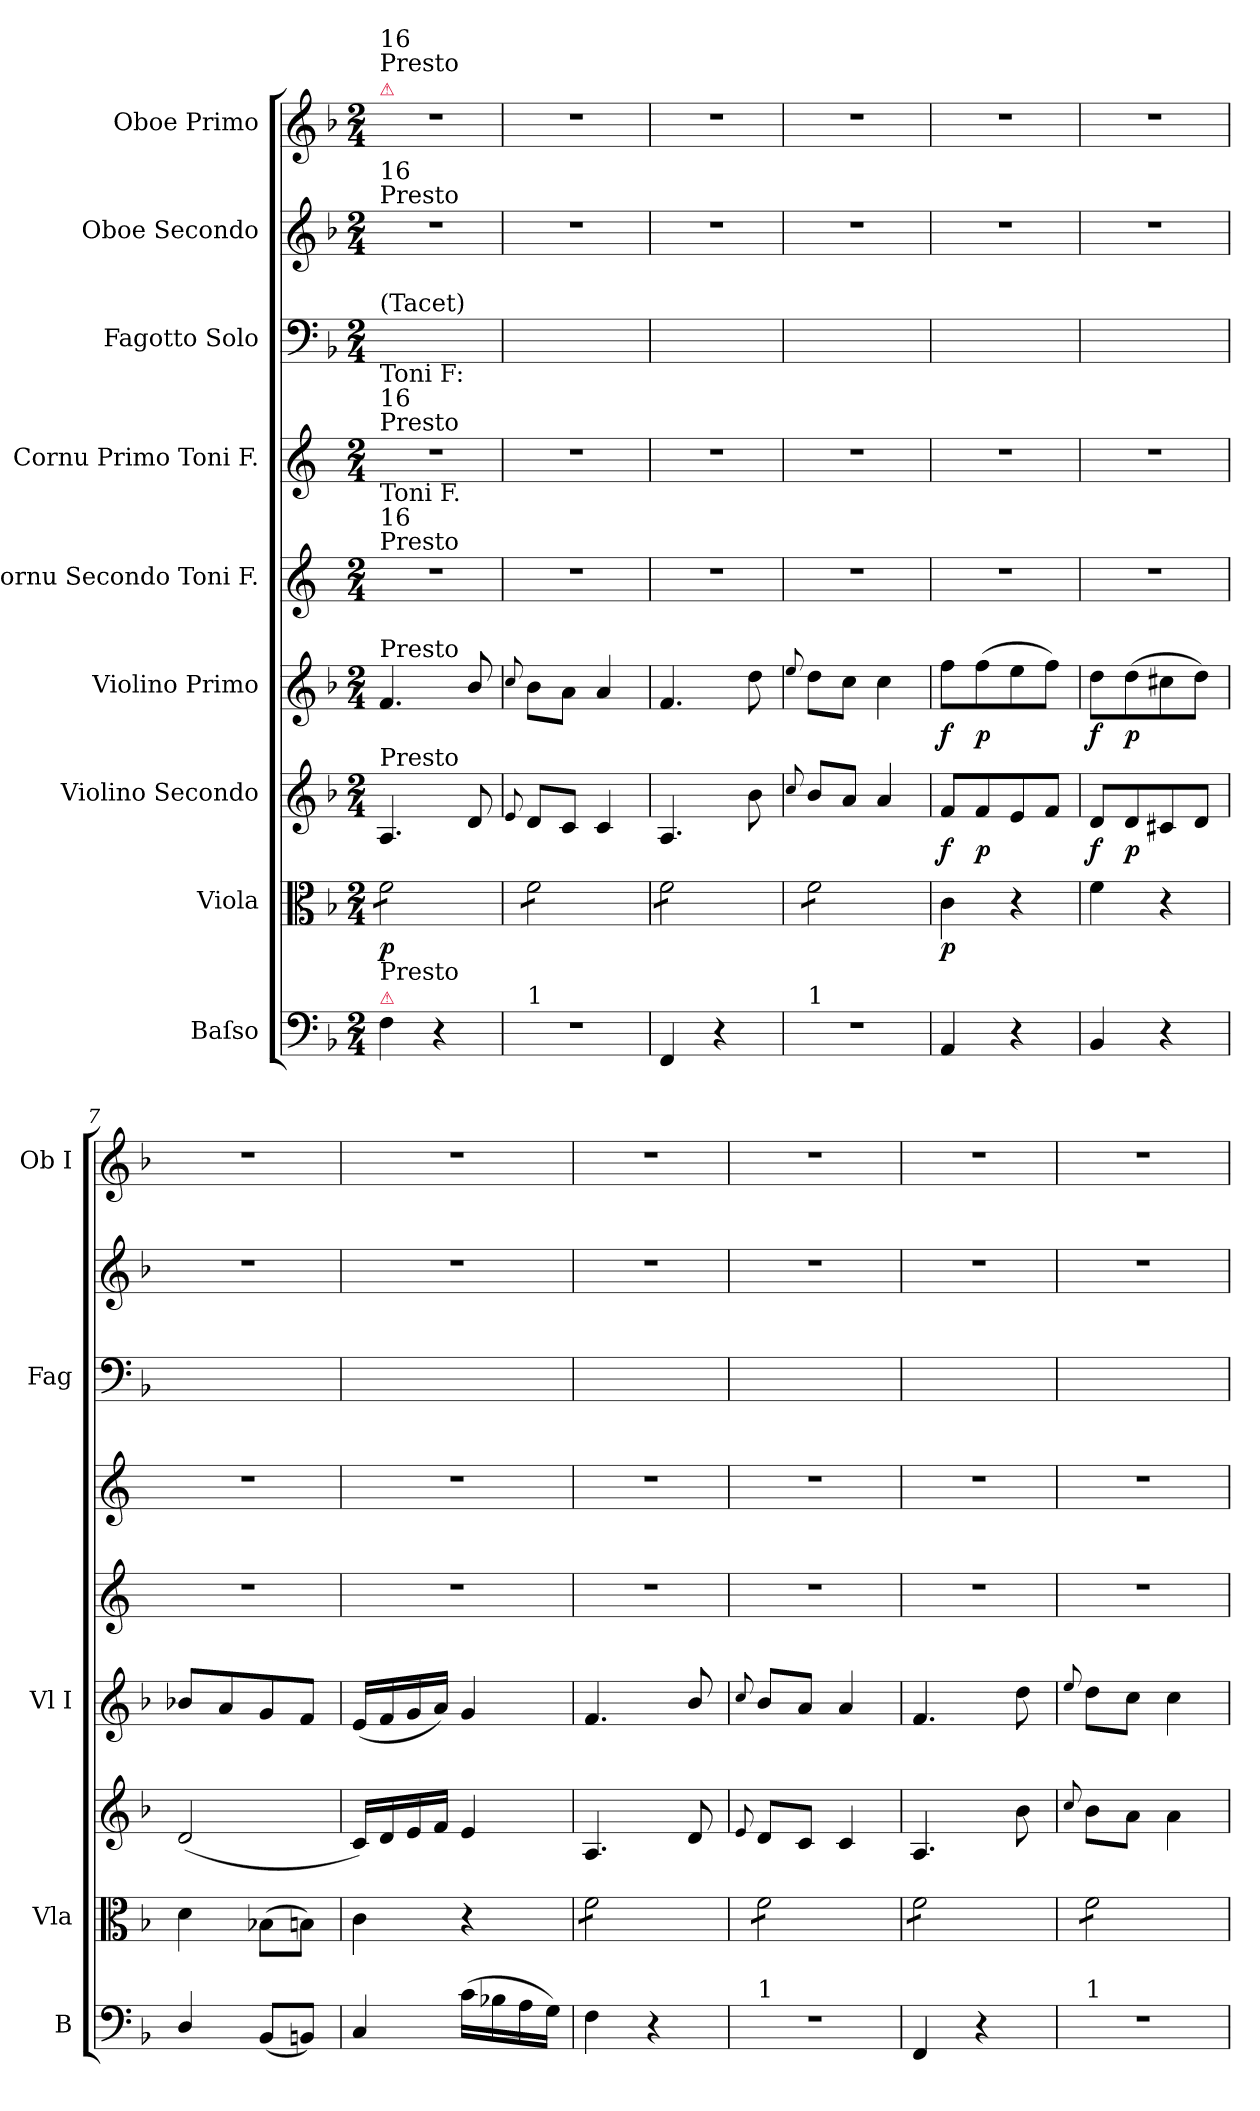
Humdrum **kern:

**kern	**dynam	**kern	**dynam	**kern	**dynam	**kern	**dynam	**kern	**kern	**kern	**kern	**kern
*part9	*part9	*part8	*part8	*part7	*part7	*part6	*part6	*part5	*part4	*part3	*part2	*part1
*staff9	*staff9	*staff8	*staff8	*staff7	*staff7	*staff6	*staff6	*staff5	*staff4	*staff3	*staff2	*staff1
*I"Baſso	*	*I"Viola	*	*I"Violino Secondo	*	*I"Violino Primo	*	*I"Cornu Secondo Toni F.	*I"Cornu Primo Toni F.	*I"Fagotto Solo	*I"Oboe Secondo	*I"Oboe Primo
*I'B	*	*I'Vla	*	*	*	*I'Vl I	*	*	*	*I'Fag	*	*I'Ob I
*clefF4	*	*clefC3	*	*clefG2	*	*clefG2	*	*clefG2	*clefG2	*clefF4	*clefG2	*clefG2
*	*	*	*	*	*	*	*	*ITrd4c7	*ITrd4c7	*	*	*
*k[b-]	*	*k[b-]	*	*k[b-]	*	*k[b-]	*	*k[b-]	*k[b-]	*k[b-]	*k[b-]	*k[b-]
*F:	*	*F:	*	*F:	*	*F:	*	*	*	*F:	*F:	*F:
*M2/4	*	*M2/4	*	*M2/4	*	*M2/4	*	*M2/4	*M2/4	*M2/4	*M2/4	*M2/4
=1	=1	=1	=1	=1	=1	=1	=1	=1	=1	=1	=1	=1
!	!	!	!	!	!	!	!	!	!	!	!	!LO:TX:a:color=crimson:t=⚠
!	!	!	!	!	!	!	!	!	!	!	!	!LO:TX:a:t=Presto
!	!	!	!	!	!	!	!	!	!	!	!	!LO:TX:a:t=16
!	!	!	!	!	!	!	!	!	!	!	!LO:TX:a:t=Presto	!
!	!	!	!	!	!	!	!	!	!	!	!LO:TX:a:t=16	!
!	!	!	!	!	!	!	!	!	!	!LO:TX:a:t=(Tacet)	!	!
!	!	!	!	!	!	!	!	!	!LO:TX:a:t=Presto	!	!	!
!	!	!	!	!	!	!	!	!	!LO:TX:a:t=16	!	!	!
!	!	!	!	!	!	!	!	!	!LO:TX:a:t=Toni F&colon;	!	!	!
!	!	!	!	!	!	!	!	!LO:TX:a:t=Presto	!	!	!	!
!	!	!	!	!	!	!	!	!LO:TX:a:t=16	!	!	!	!
!	!	!	!	!	!	!	!	!LO:TX:a:t=Toni F.	!	!	!	!
!	!	!	!	!	!	!LO:TX:a:t=Presto	!	!	!	!	!	!
!	!	!	!	!LO:TX:a:t=Presto	!	!	!	!	!	!	!	!
!	!	!LO:TX:a:t=Presto	!	!	!	!	!	!	!	!	!	!
!LO:TX:a:color=crimson:t=⚠	!	!	!	!	!	!	!	!	!	!	!	!
!LO:TX:a:t=Presto	!	!	!	!	!	!	!	!	!	!	!	!
!	!LO:DY:b	!	!	!	!LO:DY:b	!	!LO:DY:b	!	!	!	!	!
*	*	*tremolo	*	*	*	*	*	*	*	*	*	*
4F\	p&colon;	8f\L	p	4.A/	p&colon;	4.f/	pia&colon;	2r	2r	2ryy	2r	2r
.	.	8f\	.	.	.	.	.	.	.	.	.	.
4r	.	8f\	.	.	.	.	.	.	.	.	.	.
.	.	8f\J	.	8d/	.	8b-/	.	.	.	.	.	.
=2	=2	=2	=2	=2	=2	=2	=2	=2	=2	=2	=2	=2
.	.	.	.	8qqe/	.	8qqcc/	.	.	.	.	.	.
!LO:TX:a:t=1	!	!	!	!	!	!	!	!	!	!	!	!
2r	.	8f\L	.	8d/L	.	8b-\L	.	2r	2r	2ryy	2r	2r
.	.	8f\	.	8c/J	.	8a\J	.	.	.	.	.	.
.	.	8f\	.	4c/	.	4a/	.	.	.	.	.	.
.	.	8f\J	.	.	.	.	.	.	.	.	.	.
=3	=3	=3	=3	=3	=3	=3	=3	=3	=3	=3	=3	=3
4FF/	.	8f\L	.	4.A/	.	4.f/	.	2r	2r	2ryy	2r	2r
.	.	8f\	.	.	.	.	.	.	.	.	.	.
4r	.	8f\	.	.	.	.	.	.	.	.	.	.
.	.	8f\J	.	8b-\	.	8dd\	.	.	.	.	.	.
=4	=4	=4	=4	=4	=4	=4	=4	=4	=4	=4	=4	=4
.	.	.	.	8qqcc/	.	8qqee/	.	.	.	.	.	.
!LO:TX:a:t=1	!	!	!	!	!	!	!	!	!	!	!	!
2r	.	8f\L	.	8b-/L	.	8dd\L	.	2r	2r	2ryy	2r	2r
.	.	8f\	.	8a/J	.	8cc\J	.	.	.	.	.	.
.	.	8f\	.	4a/	.	4cc\	.	.	.	.	.	.
.	.	8f\J	.	.	.	.	.	.	.	.	.	.
*	*	*Xtremolo	*	*	*	*	*	*	*	*	*	*
=5	=5	=5	=5	=5	=5	=5	=5	=5	=5	=5	=5	=5
4AA/	.	4c\	p	8f/L	f	8ff\L	f	2r	2r	2ryy	2r	2r
.	.	.	.	8f/	p	(8ff\	p	.	.	.	.	.
4r	.	4r	.	8e/	.	8ee\	.	.	.	.	.	.
.	.	.	.	8f/J	.	8ff\J)	.	.	.	.	.	.
=6	=6	=6	=6	=6	=6	=6	=6	=6	=6	=6	=6	=6
4BB-/	.	4f\	.	8d/L	f	8dd\L	f	2r	2r	2ryy	2r	2r
.	.	.	.	8d/	p	(8dd\	p	.	.	.	.	.
4r	.	4r	.	8c#X/	.	8cc#X\	.	.	.	.	.	.
.	.	.	.	8d/J	.	8dd\J)	.	.	.	.	.	.
=7	=7	=7	=7	=7	=7	=7	=7	=7	=7	=7	=7	=7
4D/	.	4d\	.	(2d/	.	8b-X/L	.	2r	2r	2ryy	2r	2r
.	.	.	.	.	.	8a/	.	.	.	.	.	.
(8BB-/L	.	(8B-X\L	.	.	.	8g/	.	.	.	.	.	.
8BBn/J)	.	8Bn\J)	.	.	.	8f/J	.	.	.	.	.	.
=8	=8	=8	=8	=8	=8	=8	=8	=8	=8	=8	=8	=8
4C/	.	4c\	.	16c/LL)	.	(16e/LL	.	2r	2r	2ryy	2r	2r
.	.	.	.	16d/	.	16f/	.	.	.	.	.	.
.	.	.	.	16e/	.	16g/	.	.	.	.	.	.
.	.	.	.	16f/JJ	.	16a/JJ)	.	.	.	.	.	.
(16c\LL	.	4r	.	4e/	.	4g/	.	.	.	.	.	.
16B-X\	.	.	.	.	.	.	.	.	.	.	.	.
16A\	.	.	.	.	.	.	.	.	.	.	.	.
16G\JJ)	.	.	.	.	.	.	.	.	.	.	.	.
=9	=9	=9	=9	=9	=9	=9	=9	=9	=9	=9	=9	=9
*	*	*tremolo	*	*	*	*	*	*	*	*	*	*
4F\	.	8f\L	.	4.A/	.	4.f/	.	2r	2r	2ryy	2r	2r
.	.	8f\	.	.	.	.	.	.	.	.	.	.
4r	.	8f\	.	.	.	.	.	.	.	.	.	.
.	.	8f\J	.	8d/	.	8b-/	.	.	.	.	.	.
=10	=10	=10	=10	=10	=10	=10	=10	=10	=10	=10	=10	=10
.	.	.	.	8qqe/	.	8qqcc/	.	.	.	.	.	.
!LO:TX:a:t=1	!	!	!	!	!	!	!	!	!	!	!	!
2r	.	8f\L	.	8d/L	.	8b-/L	.	2r	2r	2ryy	2r	2r
.	.	8f\	.	8c/J	.	8a/J	.	.	.	.	.	.
.	.	8f\	.	4c/	.	4a/	.	.	.	.	.	.
.	.	8f\J	.	.	.	.	.	.	.	.	.	.
=11	=11	=11	=11	=11	=11	=11	=11	=11	=11	=11	=11	=11
4FF/	.	8f\L	.	4.A/	.	4.f/	.	2r	2r	2ryy	2r	2r
.	.	8f\	.	.	.	.	.	.	.	.	.	.
4r	.	8f\	.	.	.	.	.	.	.	.	.	.
.	.	8f\J	.	8b-\	.	8dd\	.	.	.	.	.	.
=12	=12	=12	=12	=12	=12	=12	=12	=12	=12	=12	=12	=12
.	.	.	.	8qqcc/	.	8qqee/	.	.	.	.	.	.
!LO:TX:a:t=1	!	!	!	!	!	!	!	!	!	!	!	!
2r	.	8f\L	.	8b-\L	.	8dd\L	.	2r	2r	2ryy	2r	2r
.	.	8f\	.	8a\J	.	8cc\J	.	.	.	.	.	.
.	.	8f\	.	4a\	.	4cc\	.	.	.	.	.	.
.	.	8f\J	.	.	.	.	.	.	.	.	.	.
*	*	*Xtremolo	*	*	*	*	*	*	*	*	*	*
=	=	=	=	=	=	=	=	=	=	=	=	=
*-	*-	*-	*-	*-	*-	*-	*-	*-	*-	*-	*-	*-
